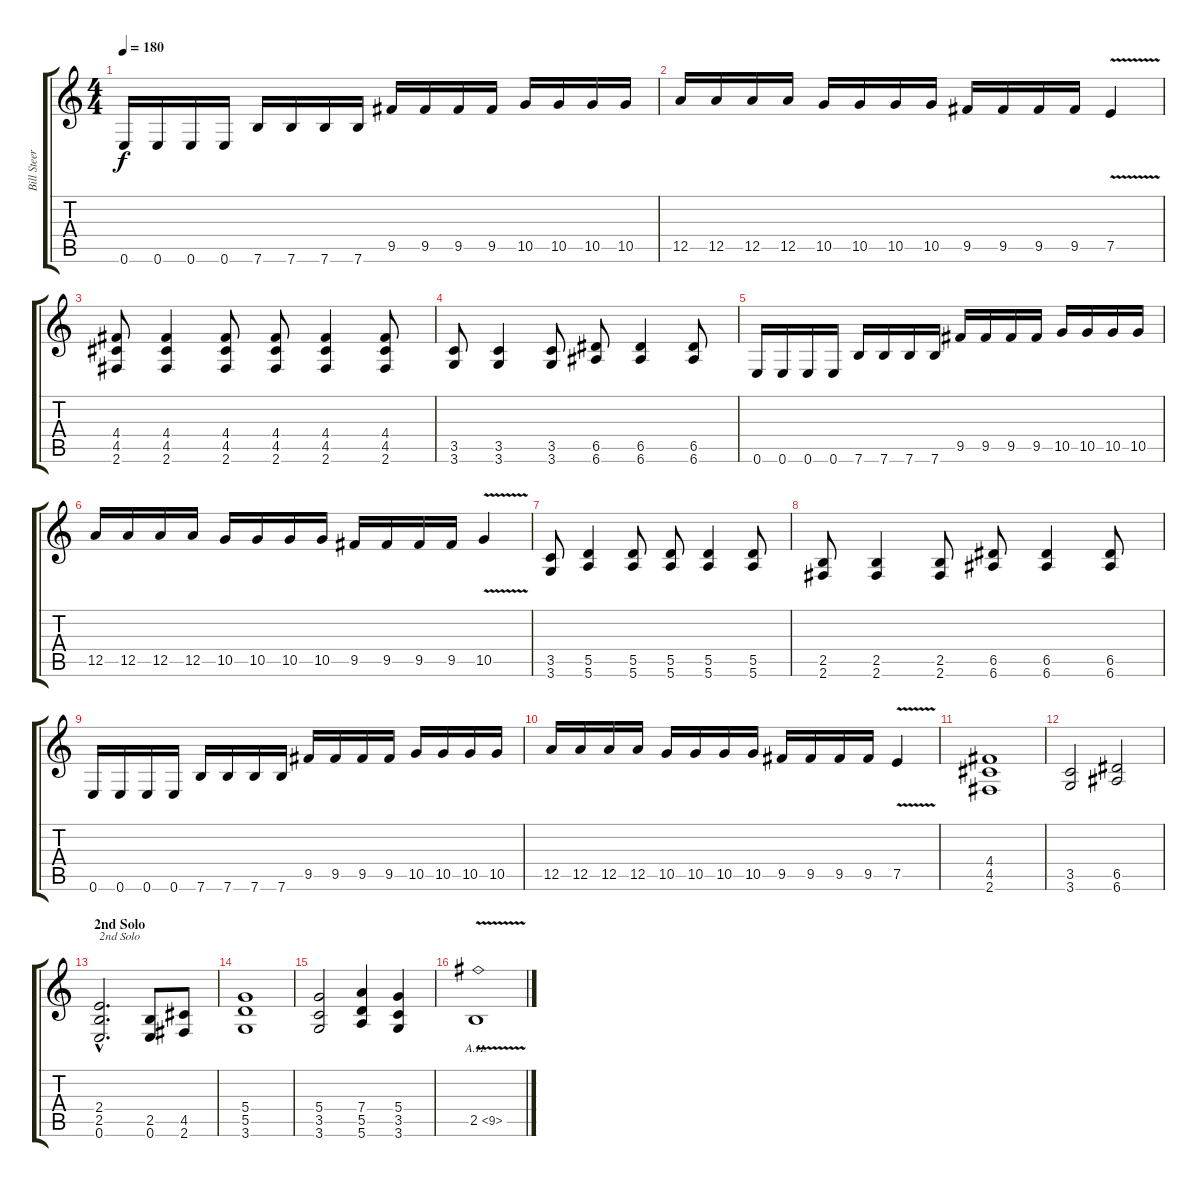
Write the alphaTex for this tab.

\track ("Bill Steer" "Bill Steer") {instrument distortionguitar}
\staff {score tabs}
\tuning (E4 B3 G3 D3 A2 E2) {hide}
\ts (4 4)
\tempo 180
\clef g2
\ks c
0.6.16{dy f} 0.6.16 0.6.16 0.6.16 7.6.16 7.6.16 7.6.16 7.6.16 9.5.16 9.5.16 9.5.16 9.5.16 10.5.16 10.5.16 10.5.16 10.5.16 |
12.5.16 12.5.16 12.5.16 12.5.16 10.5.16 10.5.16 10.5.16 10.5.16 9.5.16 9.5.16 9.5.16 9.5.16 7.5{v}.4 |
(4.4 4.5 2.6).8 (4.4 4.5 2.6).4 (4.4 4.5 2.6).8 (4.4 4.5 2.6).8 (4.4 4.5 2.6).4 (4.4 4.5 2.6).8 |
(3.5 3.6).8 (3.5 3.6).4 (3.5 3.6).8 (6.5 6.6).8 (6.5 6.6).4 (6.5 6.6).8 |
0.6.16 0.6.16 0.6.16 0.6.16 7.6.16 7.6.16 7.6.16 7.6.16 9.5.16 9.5.16 9.5.16 9.5.16 10.5.16 10.5.16 10.5.16 10.5.16 |
12.5.16 12.5.16 12.5.16 12.5.16 10.5.16 10.5.16 10.5.16 10.5.16 9.5.16 9.5.16 9.5.16 9.5.16 10.5{v}.4 |
(3.5 3.6).8 (5.5 5.6).4 (5.5 5.6).8 (5.5 5.6).8 (5.5 5.6).4 (5.5 5.6).8 |
(2.5 2.6).8 (2.5 2.6).4 (2.5 2.6).8 (6.5 6.6).8 (6.5 6.6).4 (6.5 6.6).8 |
0.6.16 0.6.16 0.6.16 0.6.16 7.6.16 7.6.16 7.6.16 7.6.16 9.5.16 9.5.16 9.5.16 9.5.16 10.5.16 10.5.16 10.5.16 10.5.16 |
12.5.16 12.5.16 12.5.16 12.5.16 10.5.16 10.5.16 10.5.16 10.5.16 9.5.16 9.5.16 9.5.16 9.5.16 7.5{v}.4 |
(4.4 4.5 2.6).1 |
(3.5 3.6).2 (6.5 6.6).2 |
\section ("" "2nd Solo")
(2.4{hac} 2.5{hac} 0.6{hac}).2{d txt "2nd Solo" volume 8 balance 8} (2.5 0.6).8 (4.5 2.6).8 |
(5.4 5.5 3.6).1 |
(5.4 3.5 3.6).2 (7.4 5.5 5.6).4 (5.4 3.5 3.6).4 |
2.5{ah 7 v}.1{volume 16 balance 4}
